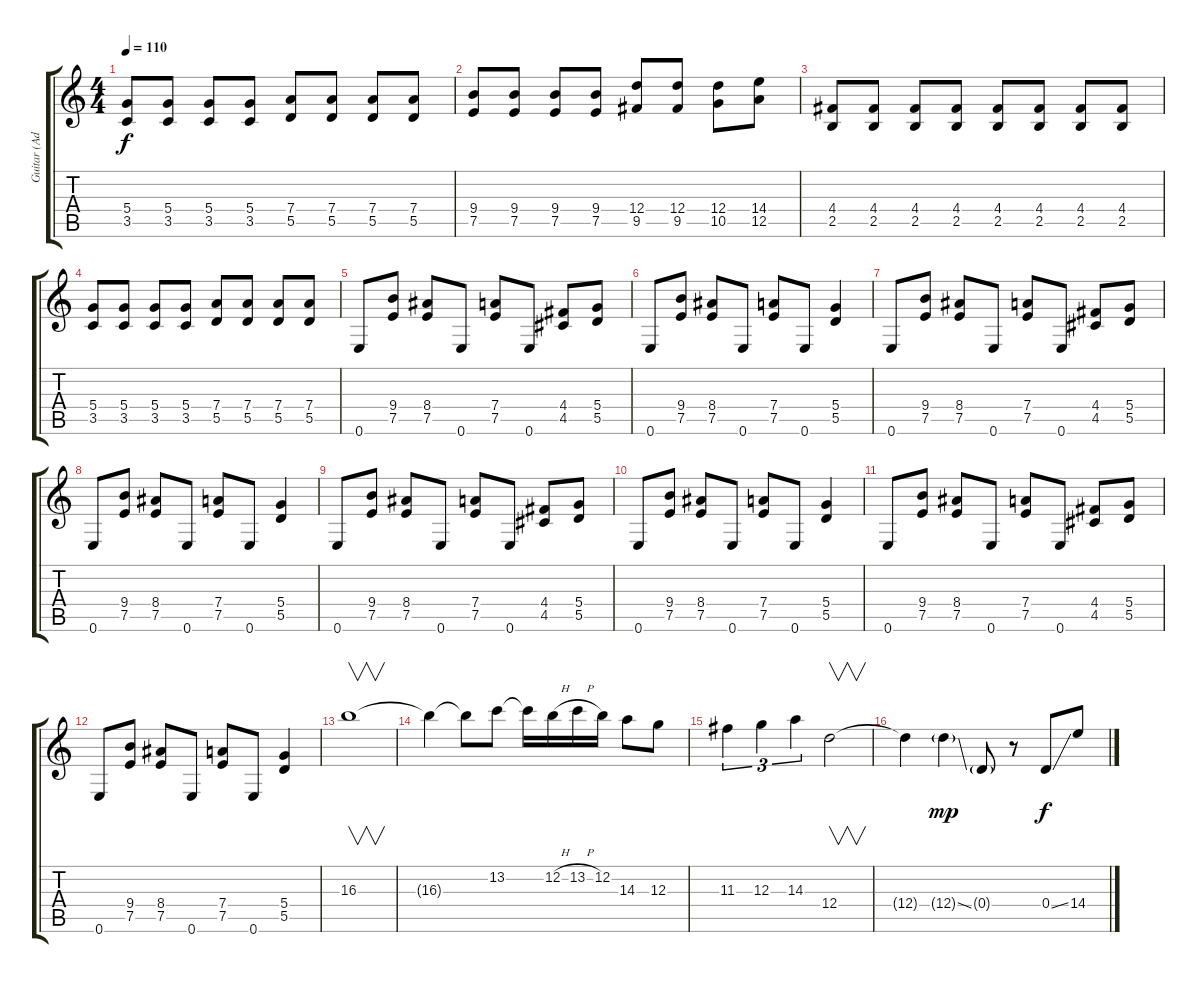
\track ("Guitar (Adrain)" "Guitar (Ad") {instrument distortionguitar}
\staff {score tabs}
\tuning (E4 B3 G3 D3 A2 E2) {hide}
\ts (4 4)
\tempo 110
\clef g2
\ks c
(5.4 3.5).8{dy f} (5.4 3.5).8 (5.4 3.5).8 (5.4 3.5).8 (7.4 5.5).8 (7.4 5.5).8 (7.4 5.5).8 (7.4 5.5).8 |
(9.4 7.5).8 (9.4 7.5).8 (9.4 7.5).8 (9.4 7.5).8 (12.4 9.5).8 (12.4 9.5).8 (12.4 10.5).8 (14.4 12.5).8 |
(4.4 2.5).8 (4.4 2.5).8 (4.4 2.5).8 (4.4 2.5).8 (4.4 2.5).8 (4.4 2.5).8 (4.4 2.5).8 (4.4 2.5).8 |
(5.4 3.5).8 (5.4 3.5).8 (5.4 3.5).8 (5.4 3.5).8 (7.4 5.5).8 (7.4 5.5).8 (7.4 5.5).8 (7.4 5.5).8 |
0.6.8 (9.4 7.5).8 (8.4 7.5).8 0.6.8 (7.4 7.5).8 0.6.8 (4.4 4.5).8 (5.4 5.5).8 |
0.6.8 (9.4 7.5).8 (8.4 7.5).8 0.6.8 (7.4 7.5).8 0.6.8 (5.4 5.5).4 |
0.6.8 (9.4 7.5).8 (8.4 7.5).8 0.6.8 (7.4 7.5).8 0.6.8 (4.4 4.5).8 (5.4 5.5).8 |
0.6.8 (9.4 7.5).8 (8.4 7.5).8 0.6.8 (7.4 7.5).8 0.6.8 (5.4 5.5).4 |
0.6.8 (9.4 7.5).8 (8.4 7.5).8 0.6.8 (7.4 7.5).8 0.6.8 (4.4 4.5).8 (5.4 5.5).8 |
0.6.8 (9.4 7.5).8 (8.4 7.5).8 0.6.8 (7.4 7.5).8 0.6.8 (5.4 5.5).4 |
0.6.8 (9.4 7.5).8 (8.4 7.5).8 0.6.8 (7.4 7.5).8 0.6.8 (4.4 4.5).8 (5.4 5.5).8 |
0.6.8 (9.4 7.5).8 (8.4 7.5).8 0.6.8 (7.4 7.5).8 0.6.8 (5.4 5.5).4 |
16.3.1{v} |
16.3{t}.4 16.3{t}.8 13.2.8 13.2{t}.16 12.2{h}.16 13.2{h}.16 12.2.16 14.3.8 12.3.8 |
11.3.4{tu (3 2)} 12.3.4{tu (3 2)} 14.3.4{tu (3 2)} 12.4.2{v} |
12.4{t}.4 12.4{ss g}.4{dy mp} 0.4{g}.8 r.8 0.4{ss}.8{dy f} 14.4.8
